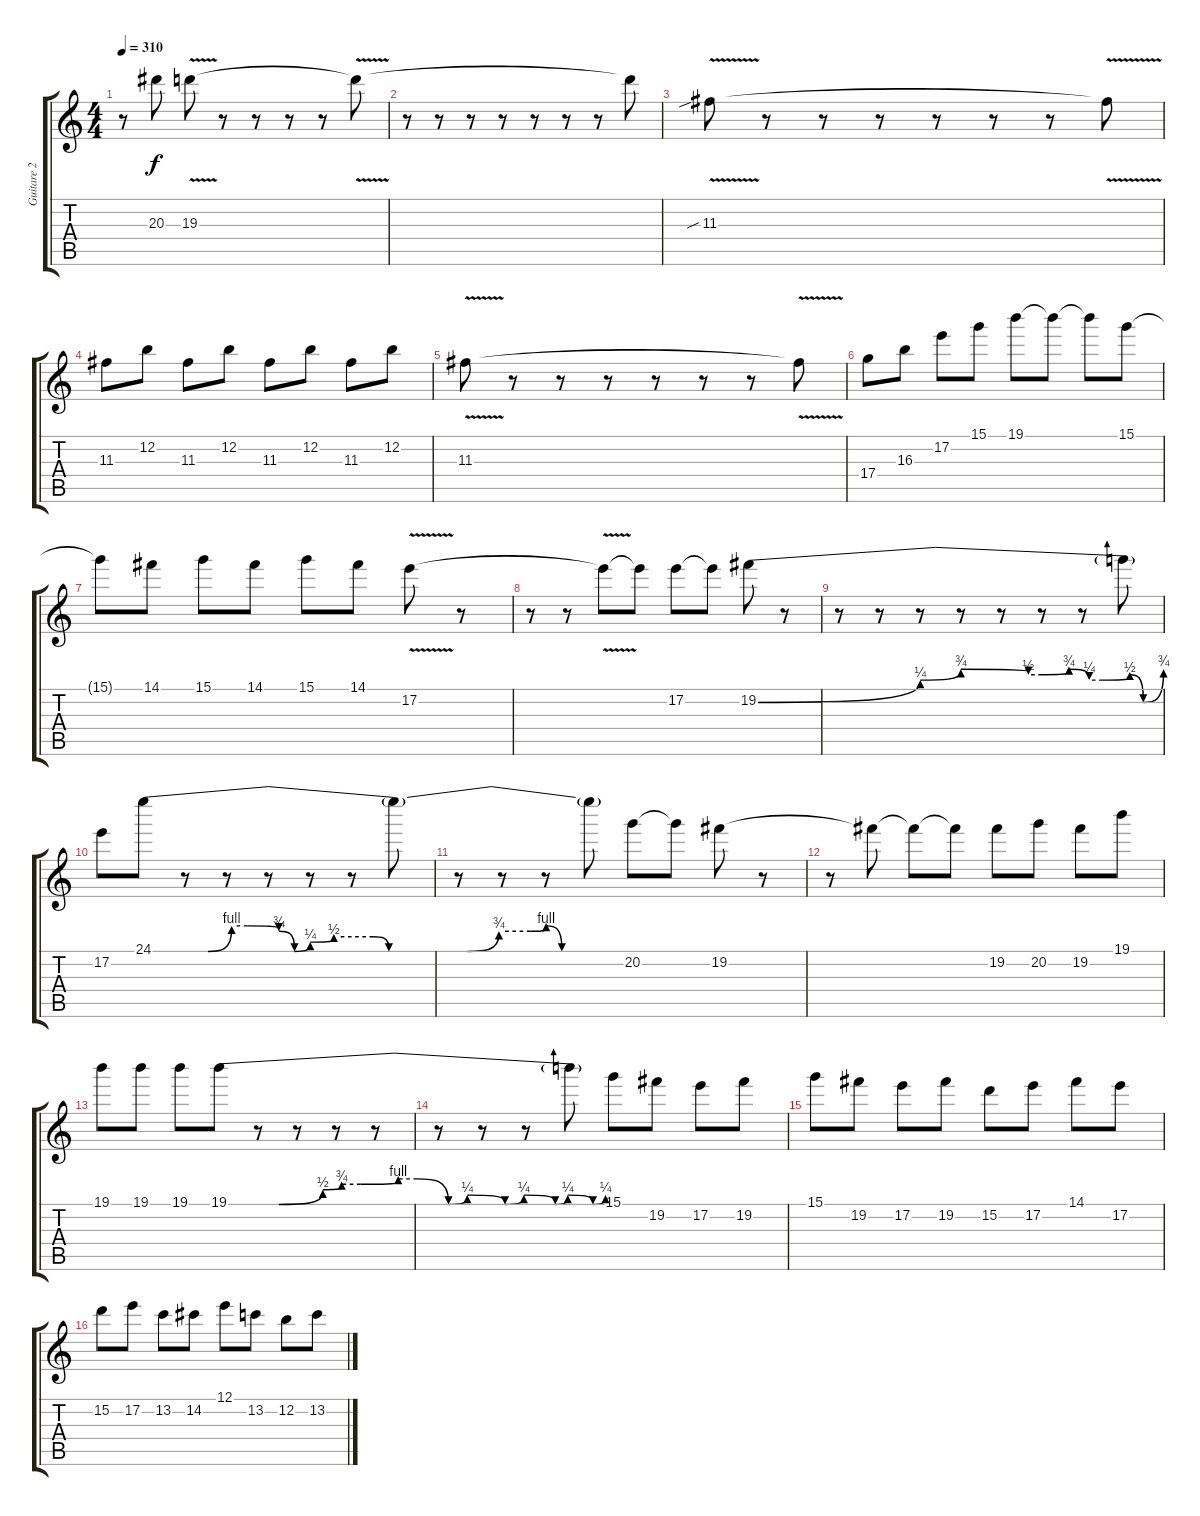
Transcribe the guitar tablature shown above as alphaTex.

\track ("Guitare 2" "Guitare 2") {instrument distortionguitar}
\staff {score tabs}
\tuning (E4 B3 G3 D3 A2 E2) {hide}
\ts (4 4)
\tempo 310
\clef g2
\ks c
r.8{dy f} 20.3{t}.8 19.3{v}.8 r.8 r.8 r.8 r.8 19.3{t}.8 |
r.8 r.8 r.8 r.8 r.8 r.8 r.8 19.3{t}.8 |
11.3{v sib}.8 r.8 r.8 r.8 r.8 r.8 r.8 11.3{t}.8 |
11.3.8 12.2.8 11.3.8 12.2.8 11.3.8 12.2.8 11.3.8 12.2.8 |
11.3{v}.8 r.8 r.8 r.8 r.8 r.8 r.8 11.3{t}.8 |
17.4.8 16.3.8 17.2.8 15.1.8 19.1.8 19.1{t}.8 19.1{t}.8 15.1.8 |
15.1{t}.8 14.1.8 15.1.8 14.1.8 15.1.8 14.1.8 17.2{v}.8 r.8 |
r.8 r.8 17.2{t}.8 17.2{t}.8 17.2.8 17.2{t}.8 19.2{be (custom 0 0 24 1 30 3 40 2 42 2 46 3 49 1 51 1 55 2 57 0 60 3)}.8 r.8 |
r.8 r.8 r.8 r.8 r.8 r.8 r.8 19.2{t}.8 |
17.2.8 24.1{be (custom 0 0 7 0 10 4 12 4 16 3 18 0 20 1 23 2 28 2 30 0 34 0 38 0 40 0 44 3 48 3 50 4 52 0 60 0)}.8 r.8 r.8 r.8 r.8 r.8 24.1{t}.8 |
r.8 r.8 r.8 24.1{t}.8 20.2.8 20.2{t}.8 19.2.8 r.8 |
r.8 19.2{t}.8 19.2{t}.8 19.2{t}.8 19.2.8 20.2.8 19.2.8 19.1.8 |
19.1.8 19.1.8 19.1.8 19.1{be (custom 0 0 8 0 15 2 18 3 21 3 27 4 30 4 35 0 38 1 44 0 47 1 52 0 54 1 58 0 60 1)}.8 r.8 r.8 r.8 r.8 |
r.8 r.8 r.8 19.1{t}.8 15.1.8 19.2.8 17.2.8 19.2.8 |
15.1.8 19.2.8 17.2.8 19.2.8 15.2.8 17.2.8 14.1.8 17.2.8 |
15.2.8 17.2.8 13.2.8 14.2.8 12.1.8 13.2.8 12.2.8 13.2.8
